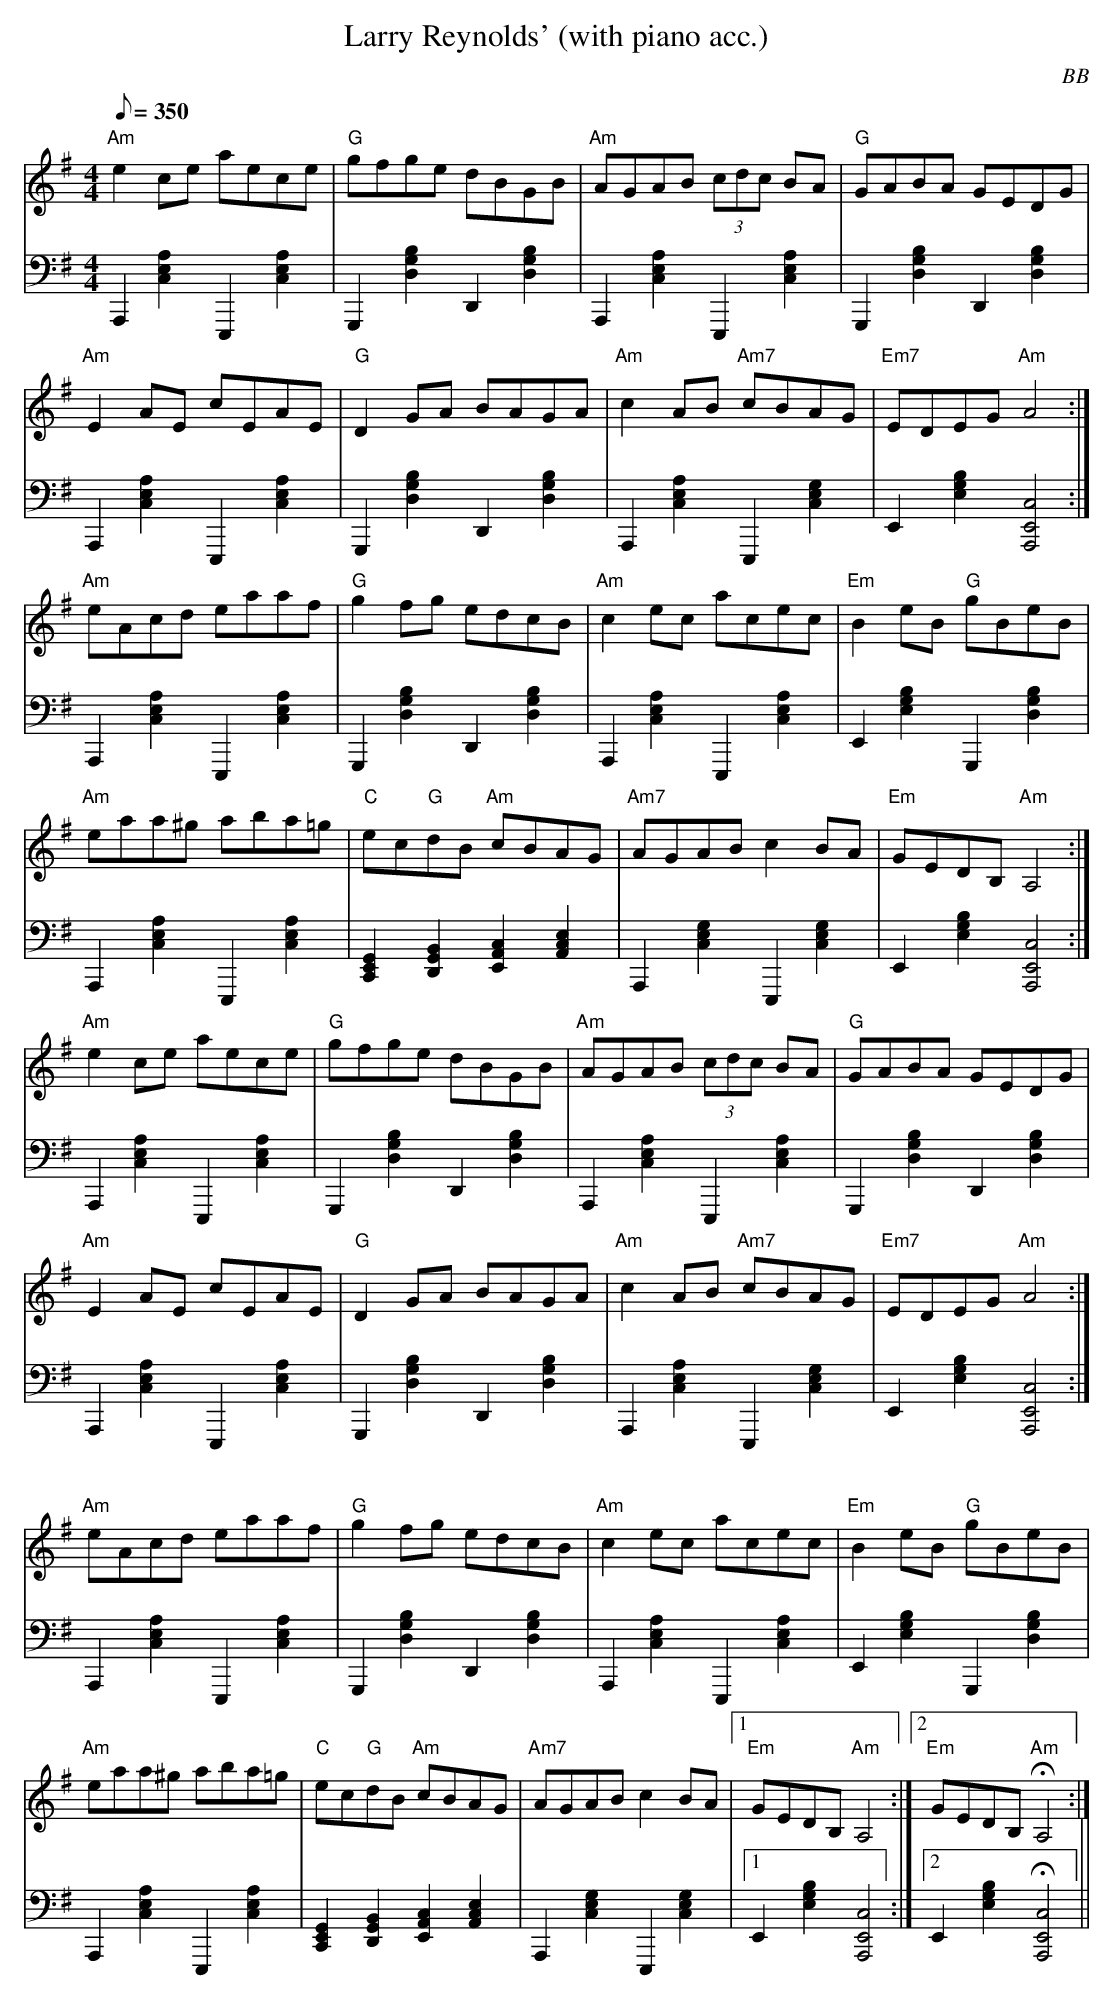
X:1
T: Larry Reynolds' (with piano acc.)
C: BB
Q: 1/8=350
M: 4/4
L: 1/8
V: 1 program 1 110 %fiddle
V: 2 volume=70 clef=bass m=D program 1 01
K: Ador
[V:1] "Am"e2 ce aece|"G"gfge dBGB|"Am"AGAB (3cdc BA|"G"GABA GEDG|
[V:2] A,,2[A2C2E2]E,,2[E2C2A2]|G,,2[G2B2D2]D,2[G2B2D2]|A,,2[A2C2E2]E,,2[E2C2A2]|\
G,,2[G2B2D2]D,2[G2B2D2]|
[V:1] "Am"E2 AE cEAE|"G"D2 GA BAGA|"Am"c2 AB "Am7"cBAG|"Em7"EDEG "Am"A4 :|
[V:2] A,,2[A2C2E2]E,,2[E2C2A2]|G,,2[G2B2D2]D,2[G2B2D2]|A,,2[A2C2E2]E,,2[E2C2G2]|\
E,2[E2B2G2][A,,4C4E,4]:|
[V:1] "Am"eAcd eaaf|"G"g2 fg edcB|"Am"c2 ec acec|"Em"B2 eB "G"gBeB|
[V:2] A,,2[A2C2E2]E,,2[E2C2A2]|G,,2[G2B2D2]D,2[G2B2D2]|A,,2[A2C2E2]E,,2[E2C2A2]|\
E,2[E2B2G2]G,,2[G2B2D2]|
[V:1] "Am"eaa^g aba=g|"C"ec"G"dB "Am"cBAG|"Am7"AGAB c2 BA|"Em"GEDB, "Am"A,4 :|
[V:2] A,,2[A2C2E2]E,,2[E2C2A2]|[C,2E,2G,2][G,2B,2D,2][A,2C2E,2][A,2C2E2]|\
A,,2[G2C2E2]E,,2[E2C2G2]|E,2[E2B2G2] [A,,4C4E,4] :|
[V:1] "Am"e2 ce aece|"G"gfge dBGB|"Am"AGAB (3cdc BA|"G"GABA GEDG|
[V:2] A,,2[A2C2E2]E,,2[E2C2A2]|G,,2[G2B2D2]D,2[G2B2D2]|A,,2[A2C2E2]E,,2[E2C2A2]|\
G,,2[G2B2D2]D,2[G2B2D2]|
[V:1] "Am"E2 AE cEAE|"G"D2 GA BAGA|"Am"c2 AB "Am7"cBAG|"Em7"EDEG "Am"A4 :|
[V:2] A,,2[A2C2E2]E,,2[E2C2A2]|G,,2[G2B2D2]D,2[G2B2D2]|A,,2[A2C2E2]E,,2[E2C2G2]|\
E,2[E2B2G2][A,,4C4E,4] :|
[V:1] "Am"eAcd eaaf|"G"g2 fg edcB|"Am"c2 ec acec|"Em"B2 eB "G"gBeB|
[V:2] A,,2[A2C2E2]E,,2[E2C2A2]|G,,2[G2B2D2]D,2[G2B2D2]|A,,2[A2C2E2]E,,2[E2C2A2]|\
E,2[E2B2G2]G,,2[G2B2D2]|
[V:1] "Am"eaa^g aba=g|"C"ec"G"dB "Am"cBAG|"Am7"AGAB c2 BA|1 "Em"GEDB, "Am"A,4 :|2\
"Em"GEDB, "Am"HA,4 :|
[V:2] A,,2[A2C2E2]E,,2[E2C2A2]|[C,2E,2G,2][G,2B,2D,2][A,2C2E,2][A,2C2E2]|\
A,,2[G2C2E2]E,,2[E2C2G2]|1 E,2[E2B2G2] [A,,4C4E,4] :|2 E,2[E2B2G2]H[A,,4C4E,4] ||
